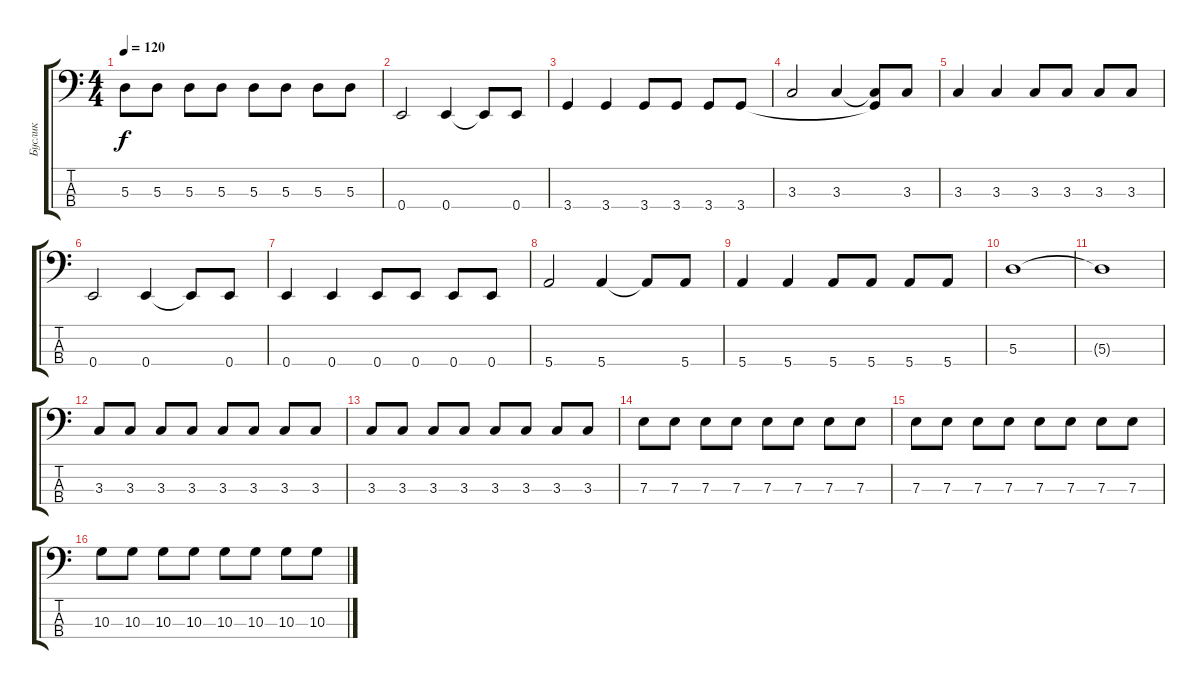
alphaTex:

\track ("Буслик" "Буслик") {instrument acousticguitarsteel}
\staff {score tabs}
\tuning (G2 D2 A1 E1) {hide}
\ts (4 4)
\tempo 120
\clef f4
\ks c
5.3.8{dy f} 5.3.8 5.3.8 5.3.8 5.3.8 5.3.8 5.3.8 5.3.8 |
0.4.2 0.4.4 0.4{t}.8 0.4.8 |
3.4.4 3.4.4 3.4.8 3.4.8 3.4.8 3.4.8 |
3.3.2 3.3.4 (3.3{t} 3.4{t}).8 3.3.8 |
3.3.4 3.3.4 3.3.8 3.3.8 3.3.8 3.3.8 |
0.4.2 0.4.4 0.4{t}.8 0.4.8 |
0.4.4 0.4.4 0.4.8 0.4.8 0.4.8 0.4.8 |
5.4.2 5.4.4 5.4{t}.8 5.4.8 |
5.4.4 5.4.4 5.4.8 5.4.8 5.4.8 5.4.8 |
5.3.1 |
5.3{t}.1 |
3.3.8 3.3.8 3.3.8 3.3.8 3.3.8 3.3.8 3.3.8 3.3.8 |
3.3.8 3.3.8 3.3.8 3.3.8 3.3.8 3.3.8 3.3.8 3.3.8 |
7.3.8 7.3.8 7.3.8 7.3.8 7.3.8 7.3.8 7.3.8 7.3.8 |
7.3.8 7.3.8 7.3.8 7.3.8 7.3.8 7.3.8 7.3.8 7.3.8 |
10.3.8 10.3.8 10.3.8 10.3.8 10.3.8 10.3.8 10.3.8 10.3.8
